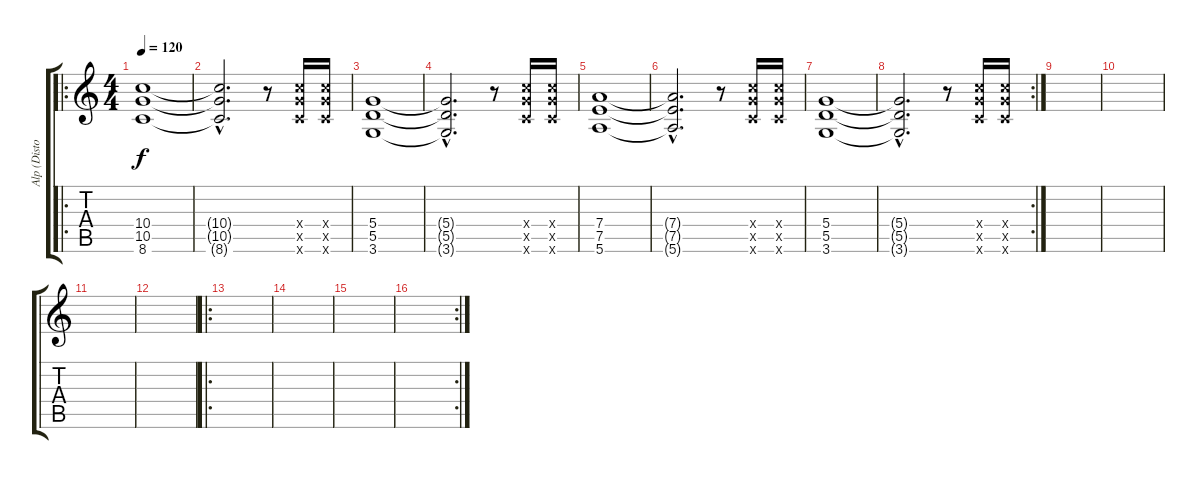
\track ("Alp (Distortion)" "Alp (Disto") {instrument distortionguitar}
\staff {score tabs}
\tuning (E4 B3 G3 D3 A2 E2) {hide}
\ro
\ts (4 4)
\tempo 120
\clef g2
\ks c
(10.4 10.5 8.6).1{dy f} |
(10.4{hac t} 10.5{hac t} 8.6{hac t}).2{d} r.8 (10.4{x} 10.5{x} 8.6{x}).16 (10.4{x} 10.5{x} 8.6{x}).16 |
(5.4 5.5 3.6).1 |
(5.4{hac t} 5.5{hac t} 3.6{hac t}).2{d} r.8 (10.4{x} 10.5{x} 8.6{x}).16 (10.4{x} 10.5{x} 8.6{x}).16 |
(7.4 7.5 5.6).1 |
(7.4{hac t} 7.5{hac t} 5.6{hac t}).2{d} r.8 (10.4{x} 10.5{x} 8.6{x}).16 (10.4{x} 10.5{x} 8.6{x}).16 |
(5.4 5.5 3.6).1 |
\rc 2
(5.4{hac t} 5.5{hac t} 3.6{hac t}).2{d} r.8 (10.4{x} 10.5{x} 8.6{x}).16 (10.4{x} 10.5{x} 8.6{x}).16 |
|
|
|
|
\ro
|
|
|
\rc 2
